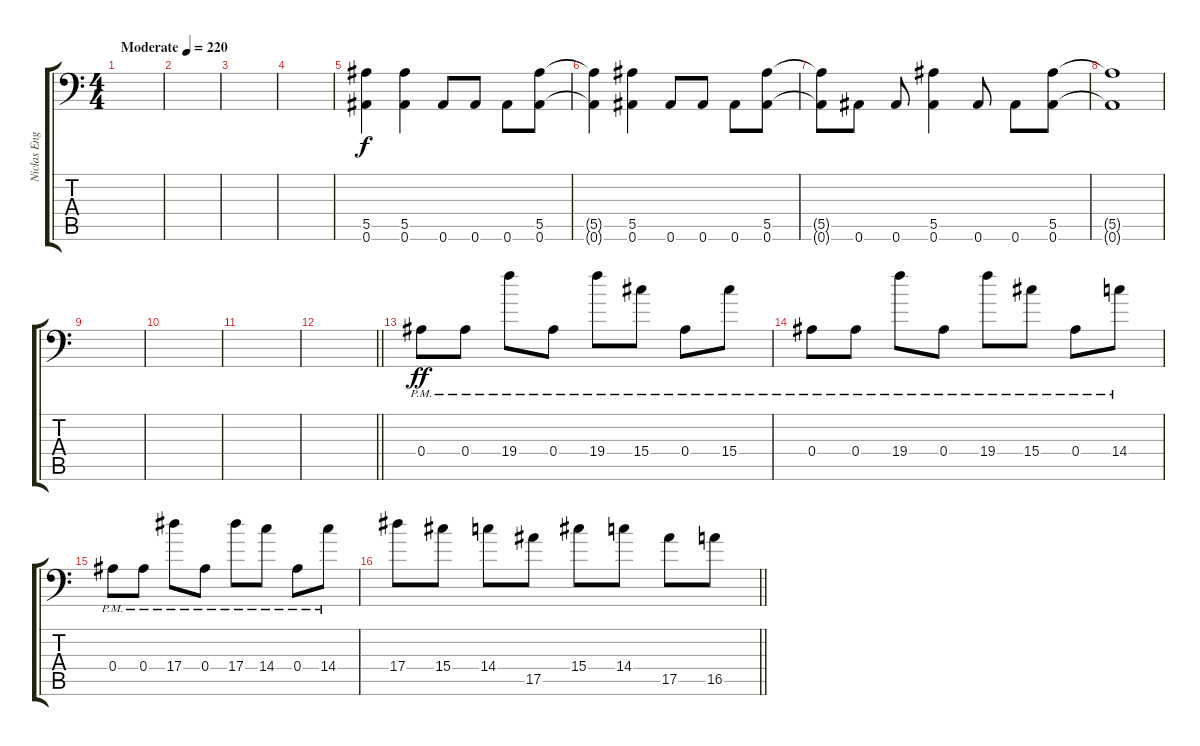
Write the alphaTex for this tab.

\track ("Niclas Engelin " "Niclas Eng") {instrument distortionguitar}
\staff {score tabs}
\tuning (C4 G3 Eb3 Bb2 F2 Bb1) {hide}
\ts (4 4)
\tempo (220 "Moderate")
\clef f4
\ks c
|
|
|
|
(5.5 0.6).4{instrument overdrivenguitar} (5.5 0.6).4 0.6.8 0.6.8 0.6.8 (5.5 0.6).8 |
(5.5{t} 0.6{t}).4 (5.5 0.6).4 0.6.8 0.6.8 0.6.8 (5.5 0.6).8 |
(5.5{t} 0.6{t}).8 0.6.8 0.6.8 (5.5 0.6).4 0.6.8 0.6.8 (5.5 0.6).8 |
(5.5{t} 0.6{t}).1 |
|
|
|
\barLineRight lightlight
|
0.4{pm}.8{dy ff instrument distortionguitar} 0.4{pm}.8 19.4{pm}.8 0.4{pm}.8 19.4{pm}.8 15.4{pm}.8 0.4{pm}.8 15.4{pm}.8 |
0.4{pm}.8 0.4{pm}.8 19.4{pm}.8 0.4{pm}.8 19.4{pm}.8 15.4{pm}.8 0.4{pm}.8 14.4{pm}.8 |
0.4{pm}.8 0.4{pm}.8 17.4{pm}.8 0.4{pm}.8 17.4{pm}.8 14.4{pm}.8 0.4{pm}.8 14.4{pm}.8 |
\barLineRight lightlight
17.4.8 15.4.8 14.4.8 17.5.8 15.4.8 14.4.8 17.5.8 16.5.8
